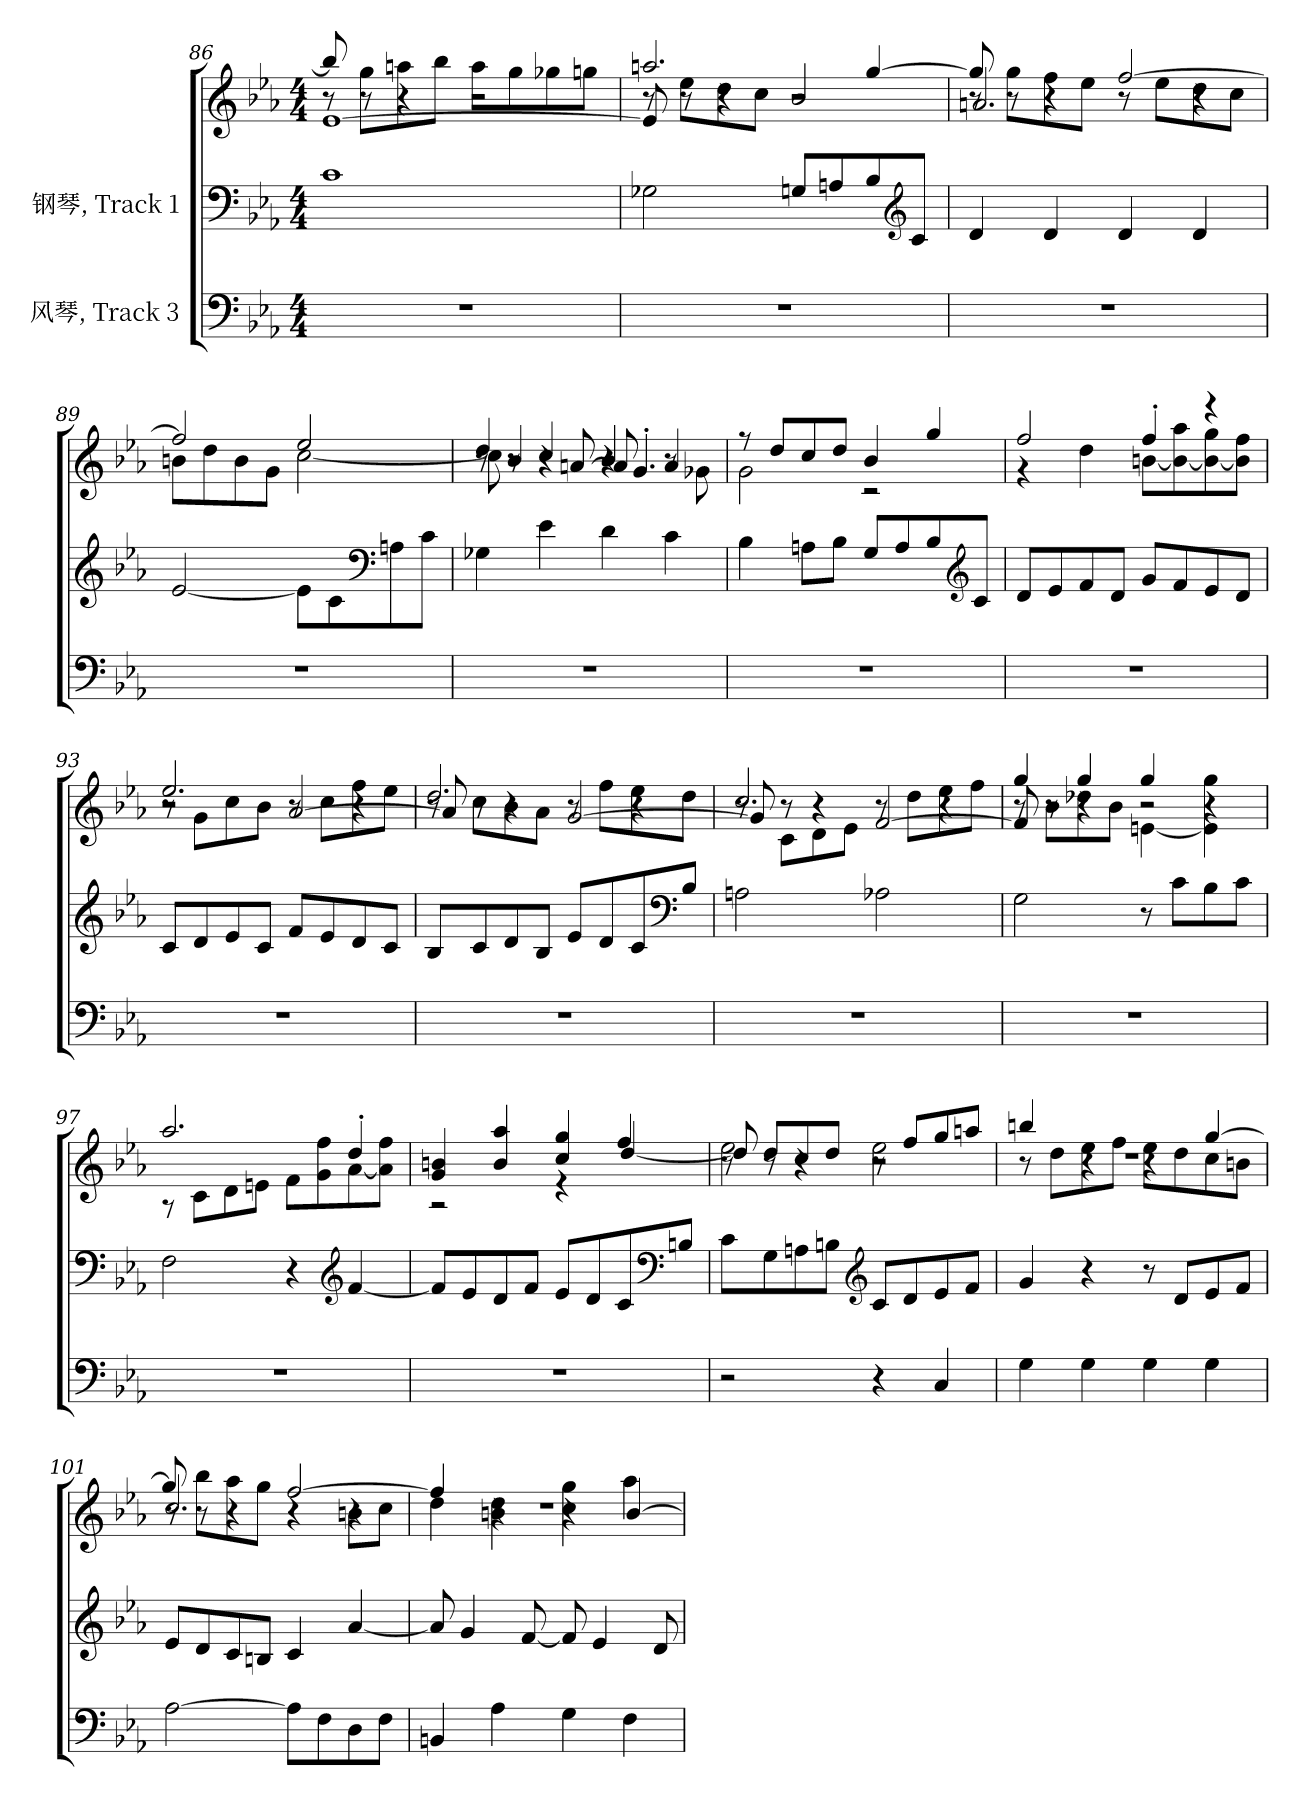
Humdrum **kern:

**kern	**kern	**kern
*part2	*part1	*part1
*staff3	*staff2	*staff1
*I"风琴, Track 3	*I"钢琴, Track 1	*
!!LO:PB:g=z
*clefF4	*clefF4	*clefG2
*k[b-e-a-]	*k[b-e-a-]	*k[b-e-a-]
*M4/4	*M4/4	*M4/4
=86	=86	=86
*	*	*^
*	*	*	*^
1r	1c	8bb-/]	8r	[1e-
.	.	8r	8gg\L	.
.	.	4r	8aan\	.
.	.	.	8bb-\J	.
.	.	2r	8aa\L	.
.	.	.	8gg\	.
.	.	.	8gg-X\	.
.	.	.	8ggn\J	.
=87	=87	=87	=87	=87
1r	2G-X\	2.aan/	8r	8e-/]
.	.	.	8ee-\L	8r
.	.	.	8dd\	4r
.	.	.	8cc\J	.
.	8Gn/L	.	2r	2b-/
.	8An/	.	.	.
.	8B-/	[4gg/	.	.
*	*clefG2	*	*	*
.	8c/J	.	.	.
=88	=88	=88	=88	=88
1r	4d/	8gg/]	8r	2.an/
.	.	8r	8gg\L	.
.	4d/	4r	8ff\	.
.	.	.	8ee-\J	.
.	4d/	[2ff/	8r	.
.	.	.	8ee-\L	.
.	4d/	.	8dd\	4r
.	.	.	8cc\J	.
*	*	*	*v	*v
!!LO:LB:g=z
=89	=89	=89	=89
1r	[2e-/	2ff/]	8bn\L
.	.	.	8dd\
.	.	.	8b\
.	.	.	8g\J
.	8e-\L]	2ee-/	[2cc\
.	8c\	.	.
*	*clefF4	*	*
.	8An\	.	.
.	8c\J	.	.
=90	=90	=90	=90
*	*	*	*^
1r	4G-X\	4dd/	8cc\]	8r
.	.	.	8r	4b-/
.	4e-\	4cc/	4r	.
.	.	.	.	[8an/
.	4d\	4b-/	4r	8a/]
.	.	.	.	4.g'/
.	4c\	4a/	8r	.
.	.	.	8g-X\	.
*	*	*	*v	*v
=91	=91	=91	=91
1r	4B-\	8r	2g\
.	.	8dd/L	.
.	8An\L	8cc/	.
.	8B-\J	8dd/J	.
.	8G/L	4b-/	2r
.	8A/	.	.
.	8B-/	4gg/	.
*	*clefG2	*	*
.	8c/J	.	.
!!LO:LB:g=z	!!
=92	=92	=92	=92
1r	8d/L	2ff/	4r
.	8e-/	.	.
.	8f/	.	4dd\
.	8d/J	.	.
.	8g/L	4ff'/	[8bn\L
.	8f/	.	8b\_ 8aa-\
.	8e-/	4r	8b\_ 8gg\
.	8d/J	.	8b\] 8ff\J
=93	=93	=93	=93
*	*	*	*^
1r	8c/L	2.ee-/	8r	2r
.	8d/	.	8g\L	.
.	8e-/	.	8cc\	.
.	8c/J	.	8b-\J	.
.	8f/L	.	8r	[2a-/
.	8e-/	.	8cc\L	.
.	8d/	4r	8ff\	.
.	8c/J	.	8ee-\J	.
=94	=94	=94	=94	=94
1r	8B-/L	2.dd/	8r	8a-/]
.	8c/	.	8cc\L	8r
.	8d/	.	8b-\	4r
.	8B-/J	.	8a-\J	.
.	8e-/L	.	8r	[2g/
.	8d/	.	8ff\L	.
.	8c/	4r	8ee-\	.
*	*clefF4	*	*	*
.	8B-/J	.	8dd\J	.
=95	=95	=95	=95	=95
1r	2An\	2.cc/	8r	8g/]
.	.	.	8c\L	8r
.	.	.	8d\	4r
.	.	.	8e-\J	.
.	2A-X\	.	8r	[2f/
.	.	.	8dd\L	.
.	.	4r	8ee-\	.
.	.	.	8ff\J	.
!!LO:LB:g=z	!!	!!
=96	=96	=96	=96	=96
1r	2G\	4gg/	8r	8f/]
.	.	.	8b-\L	8r
.	.	4gg/	8dd-X\	4r
.	.	.	8b-\J	.
.	8r	4gg/	[4en\	2r
.	8c\L	.	.	.
.	8B-\	4r	4e\] 4gg\	.
.	8c\J	.	.	.
*	*	*	*v	*v
=97	=97	=97	=97
1r	2F\	2.aa-/	8r
.	.	.	8c\L
.	.	.	8d\
.	.	.	8en\J
.	4r	.	8f\L
.	.	.	8g\ 8ff\
*	*clefG2	*	*
.	[4f/	4dd'/	[8a-\
.	.	.	8a-\] 8ff\J
=98	=98	=98	=98
1r	8f/L]	4g/ 4bn/	2r
.	8e-/	.	.
.	8d/	4b/ 4aa-/	.
.	8f/J	.	.
.	8e-/L	4cc/ 4gg/	4r
.	8d/	.	.
.	8c/	4ff/	[4dd/
*	*clefF4	*	*
.	8Bn/J	.	.
!!LO:PB:g=z
=99	=99	=99	=99
*	*	*	*^
2r	8c\L	8r	2ee-\	8dd/]
.	8G\	8dd/L	.	8r
.	8An\	8cc/	.	4r
.	8Bn\J	8dd/J	.	.
*	*clefG2	*	*	*
4r	8c/L	8r	2ee-\	2r
.	8d/	8ff/L	.	.
4C/	8e-/	8gg/	.	.
.	8f/J	8aan/J	.	.
=100	=100	=100	=100	=100
4G\	4g/	1r	8r	4bbn/
.	.	.	8dd\L	.
4G\	4r	.	8ee-\	4r
.	.	.	8ff\J	.
4G\	8r	.	8ee-\L	4r
.	8d/L	.	8dd\	.
4G\	8e-/	.	8cc\	[4gg/
.	8f/J	.	8bn\J	.
=101	=101	=101	=101	=101
[2A-\	8e-/L	2.cc/	8r	8gg/]
.	8d/	.	8bb-\L	8r
.	8c/	.	8aa-\	4r
.	8Bn/J	.	8gg\J	.
8A-\L]	4c/	.	4r	[2ff/
8F\	.	.	.	.
8D\	[4a-/	4r	8bn\L	.
8F\J	.	.	8cc\J	.
!!LO:LB:g=z	!!	!!
=102	=102	=102	=102	=102
4BBn/	8a-/]	1r	4dd\	4ff/]
.	4g/	.	.	.
4A-\	.	.	4bn\ 4dd\	4r
.	[8f/	.	.	.
4G\	8f/]	.	4cc\ 4gg\	4r
.	4e-/	.	.	.
4F\	.	.	4aa-\	[4b/
.	8d/	.	.	.
*	*	*v	*v	*v
=	=	=
*-	*-	*-
